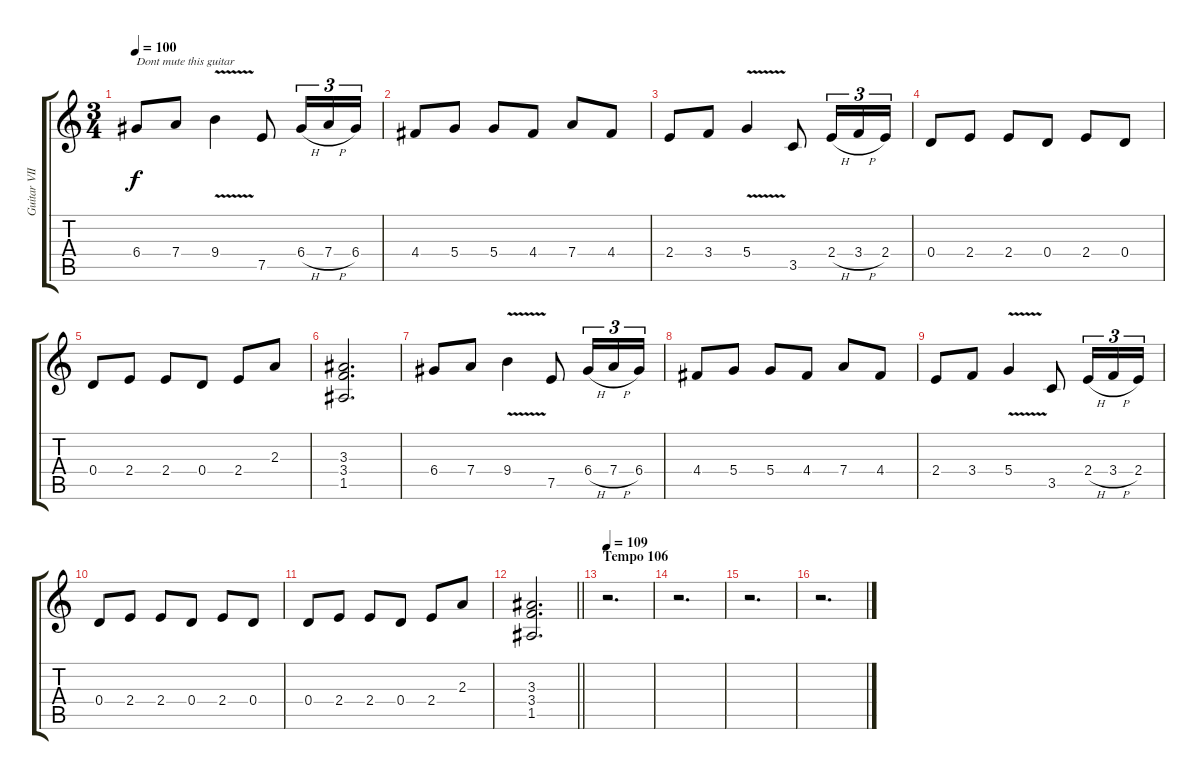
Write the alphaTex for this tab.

\track ("Guitar VII Solo/Dist" "Guitar VII") {instrument distortionguitar}
\staff {score tabs}
\tuning (E4 B3 G3 D3 A2 E2) {hide}
\ts (3 4)
\tempo 100
\clef g2
\ks c
6.4.8{txt "Dont mute this guitar" dy f} 7.4.8 9.4{v}.4 7.5.8 6.4{h}.16{tu (3 2)} 7.4{h}.16{tu (3 2)} 6.4.16{tu (3 2)} |
4.4.8 5.4.8 5.4.8 4.4.8 7.4.8 4.4.8 |
2.4.8 3.4.8 5.4{v}.4 3.5.8 2.4{h}.16{tu (3 2)} 3.4{h}.16{tu (3 2)} 2.4.16{tu (3 2)} |
0.4.8 2.4.8 2.4.8 0.4.8 2.4.8 0.4.8 |
0.4.8 2.4.8 2.4.8 0.4.8 2.4.8 2.3.8 |
(3.3 3.4 1.5).2{d} |
6.4.8 7.4.8 9.4{v}.4 7.5.8 6.4{h}.16{tu (3 2)} 7.4{h}.16{tu (3 2)} 6.4.16{tu (3 2)} |
4.4.8 5.4.8 5.4.8 4.4.8 7.4.8 4.4.8 |
2.4.8 3.4.8 5.4{v}.4 3.5.8 2.4{h}.16{tu (3 2)} 3.4{h}.16{tu (3 2)} 2.4.16{tu (3 2)} |
0.4.8 2.4.8 2.4.8 0.4.8 2.4.8 0.4.8 |
0.4.8 2.4.8 2.4.8 0.4.8 2.4.8 2.3.8 |
\barLineRight lightlight
(3.3 3.4 1.5).2{d} |
\section ("" "Tempo 106")
\tempo 106
\tempo 109
r.2{d} |
r.2{d} |
r.2{d} |
r.2{d}
